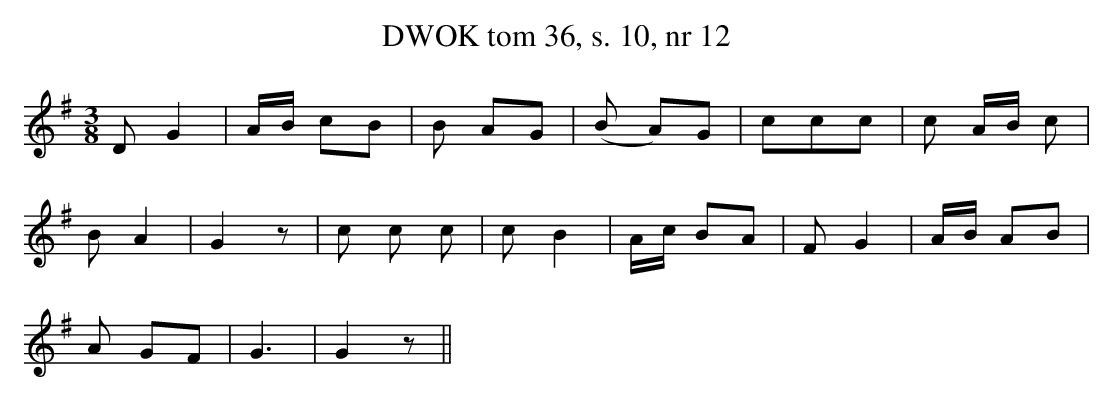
X:1
T: DWOK tom 36, s. 10, nr 12
L:1/8
M:3/8
K:G
DG2|A/B/ cB|B AG|(B A)G|ccc|c A/B/ c|
BA2|G2z|c c c|c B2|A/c/ BA|FG2|A/B/ AB|
A GF|G3|G2z||
